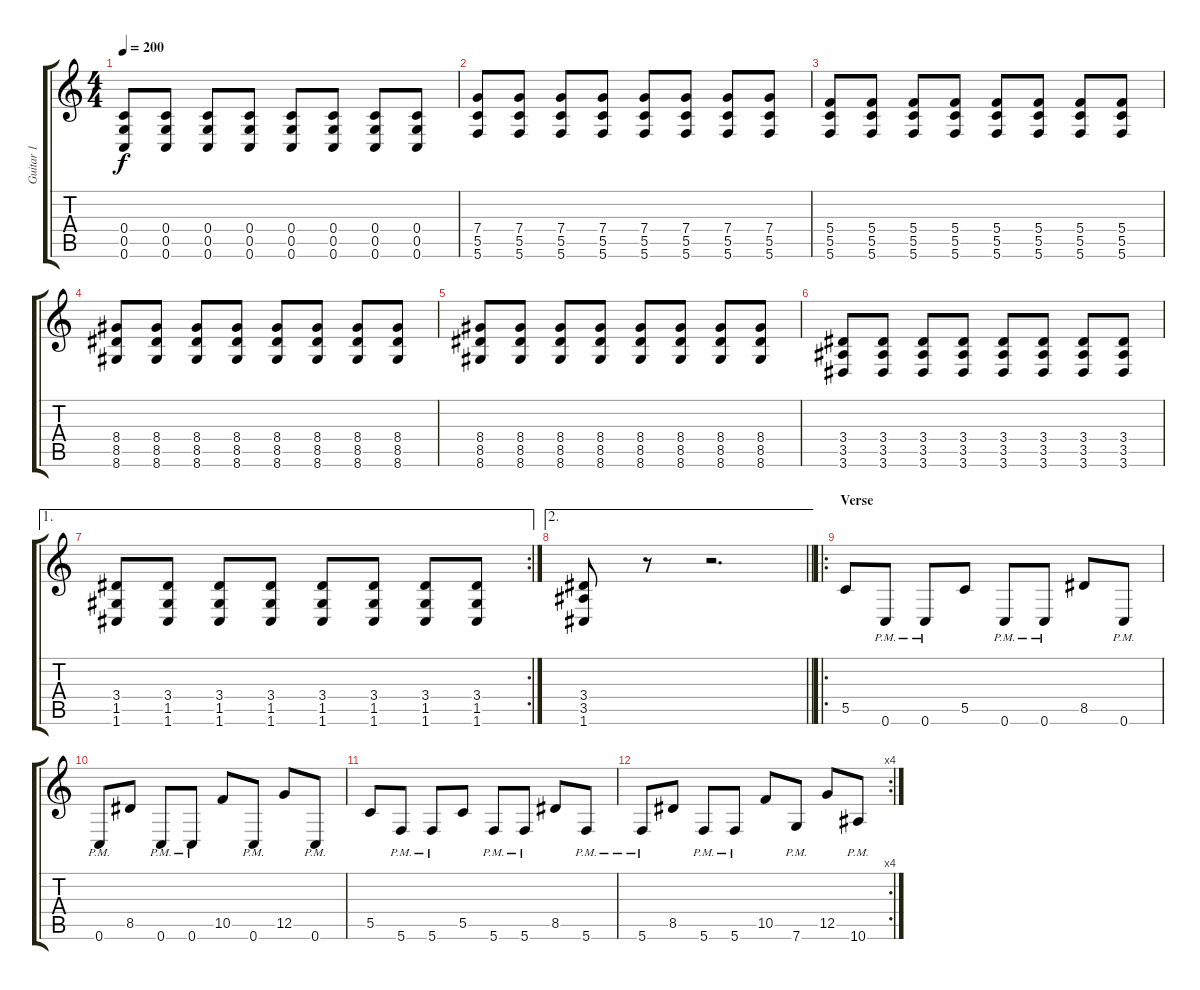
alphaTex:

\track ("Guitar 1" "Guitar 1") {instrument distortionguitar}
\staff {score tabs}
\tuning (D4 A3 F3 C3 G2 C2) {hide}
\ts (4 4)
\tempo 200
\clef g2
\ks c
(0.4 0.5 0.6).8{dy f} (0.4 0.5 0.6).8 (0.4 0.5 0.6).8 (0.4 0.5 0.6).8 (0.4 0.5 0.6).8 (0.4 0.5 0.6).8 (0.4 0.5 0.6).8 (0.4 0.5 0.6).8 |
(7.4 5.5 5.6).8 (7.4 5.5 5.6).8 (7.4 5.5 5.6).8 (7.4 5.5 5.6).8 (7.4 5.5 5.6).8 (7.4 5.5 5.6).8 (7.4 5.5 5.6).8 (7.4 5.5 5.6).8 |
(5.4 5.5 5.6).8 (5.4 5.5 5.6).8 (5.4 5.5 5.6).8 (5.4 5.5 5.6).8 (5.4 5.5 5.6).8 (5.4 5.5 5.6).8 (5.4 5.5 5.6).8 (5.4 5.5 5.6).8 |
(8.4 8.5 8.6).8 (8.4 8.5 8.6).8 (8.4 8.5 8.6).8 (8.4 8.5 8.6).8 (8.4 8.5 8.6).8 (8.4 8.5 8.6).8 (8.4 8.5 8.6).8 (8.4 8.5 8.6).8 |
(8.4 8.5 8.6).8 (8.4 8.5 8.6).8 (8.4 8.5 8.6).8 (8.4 8.5 8.6).8 (8.4 8.5 8.6).8 (8.4 8.5 8.6).8 (8.4 8.5 8.6).8 (8.4 8.5 8.6).8 |
(3.4 3.5 3.6).8 (3.4 3.5 3.6).8 (3.4 3.5 3.6).8 (3.4 3.5 3.6).8 (3.4 3.5 3.6).8 (3.4 3.5 3.6).8 (3.4 3.5 3.6).8 (3.4 3.5 3.6).8 |
\ae 1
\rc 2
(3.4 1.5 1.6).8 (3.4 1.5 1.6).8 (3.4 1.5 1.6).8 (3.4 1.5 1.6).8 (3.4 1.5 1.6).8 (3.4 1.5 1.6).8 (3.4 1.5 1.6).8 (3.4 1.5 1.6).8 |
\ae 2
\barLineRight lightlight
(3.4 3.5 1.6).8 r.8 r.2{d} |
\ro
\section ("" "Verse")
5.5.8 0.6{pm}.8 0.6{pm}.8 5.5.8 0.6{pm}.8 0.6{pm}.8 8.5.8 0.6{pm}.8 |
0.6{pm}.8 8.5.8 0.6{pm}.8 0.6{pm}.8 10.5.8 0.6{pm}.8 12.5.8 0.6{pm}.8 |
5.5.8 5.6{pm}.8 5.6{pm}.8 5.5.8 5.6{pm}.8 5.6{pm}.8 8.5.8 5.6{pm}.8 |
\rc 4
5.6{pm}.8 8.5.8 5.6{pm}.8 5.6{pm}.8 10.5.8 7.6{pm}.8 12.5.8 10.6{pm}.8
